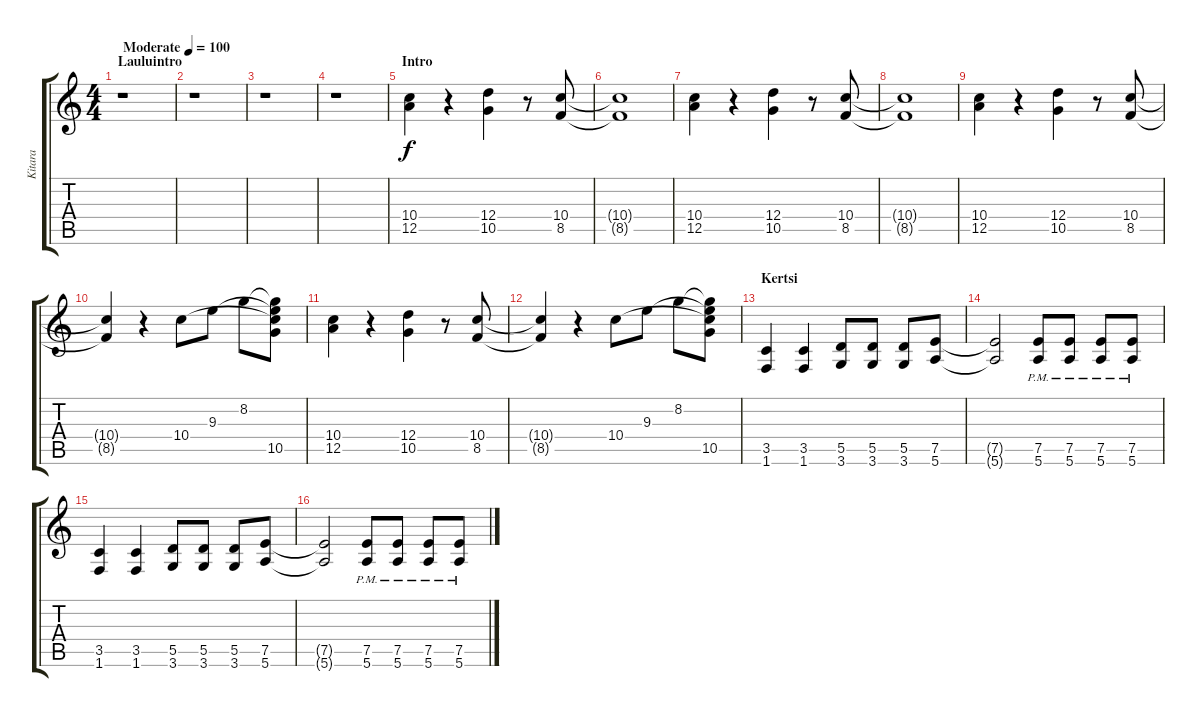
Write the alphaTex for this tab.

\track ("Kitara" "Kitara") {instrument overdrivenguitar}
\staff {score tabs}
\tuning (E4 B3 G3 D3 A2 E2) {hide}
\ts (4 4)
\section ("" "Lauluintro")
\tempo (100 "Moderate")
\clef g2
\ks c
r.1{dy f instrument overdrivenguitar} |
r.1 |
r.1 |
r.1 |
\section ("" "Intro")
(10.4 12.5).4 r.4 (12.4 10.5).4 r.8 (10.4 8.5).8 |
(10.4{t} 8.5{t}).1 |
(10.4 12.5).4 r.4 (12.4 10.5).4 r.8 (10.4 8.5).8 |
(10.4{t} 8.5{t}).1 |
(10.4 12.5).4 r.4 (12.4 10.5).4 r.8 (10.4 8.5).8 |
(10.4{t} 8.5{t}).4 r.4 10.4.8 9.3.8 8.2.8 (8.2{t} 9.3{t} 10.4{t} 10.5).8 |
(10.4 12.5).4 r.4 (12.4 10.5).4 r.8 (10.4 8.5).8 |
(10.4{t} 8.5{t}).4 r.4 10.4.8 9.3.8 8.2.8 (8.2{t} 9.3{t} 10.4{t} 10.5).8 |
\section ("" "Kertsi")
(3.5 1.6).4 (3.5 1.6).4 (5.5 3.6).8 (5.5 3.6).8 (5.5 3.6).8 (7.5 5.6).8 |
(7.5{t} 5.6{t}).2 (7.5{pm} 5.6{pm}).8 (7.5{pm} 5.6{pm}).8 (7.5{pm} 5.6{pm}).8 (7.5{pm} 5.6{pm}).8 |
(3.5 1.6).4 (3.5 1.6).4 (5.5 3.6).8 (5.5 3.6).8 (5.5 3.6).8 (7.5 5.6).8 |
(7.5{t} 5.6{t}).2 (7.5{pm} 5.6{pm}).8 (7.5{pm} 5.6{pm}).8 (7.5{pm} 5.6{pm}).8 (7.5{pm} 5.6{pm}).8
